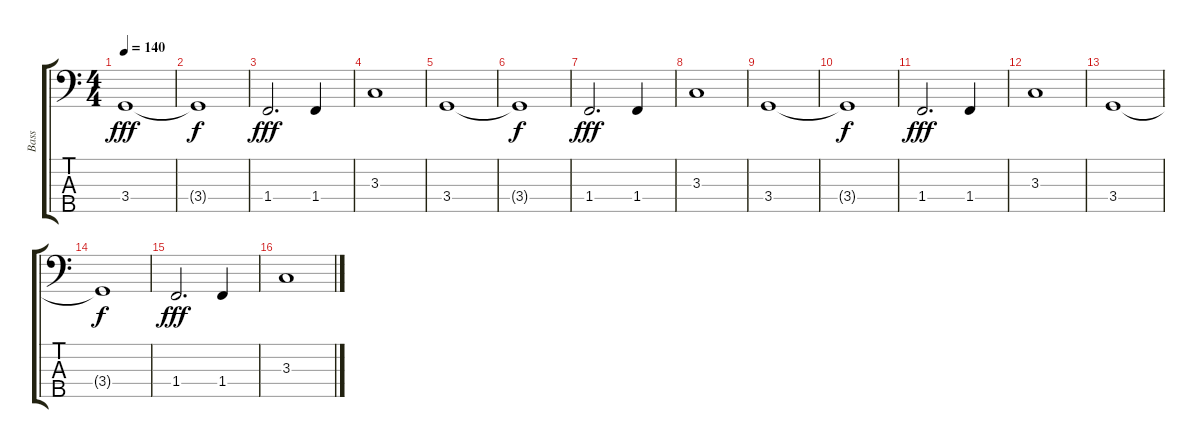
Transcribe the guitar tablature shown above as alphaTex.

\track ("Bass" "Bass") {instrument electricbasspick}
\staff {score tabs}
\tuning (G2 D2 A1 E1 B0) {hide}
\ts (4 4)
\tempo 140
\clef f4
\ks c
3.4.1{dy fff} |
3.4{t}.1{dy f} |
1.4.2{d dy fff} 1.4.4 |
3.3.1 |
3.4.1 |
3.4{t}.1{dy f} |
1.4.2{d dy fff} 1.4.4 |
3.3.1 |
3.4.1 |
3.4{t}.1{dy f} |
1.4.2{d dy fff} 1.4.4 |
3.3.1 |
3.4.1 |
3.4{t}.1{dy f} |
1.4.2{d dy fff} 1.4.4 |
3.3.1
